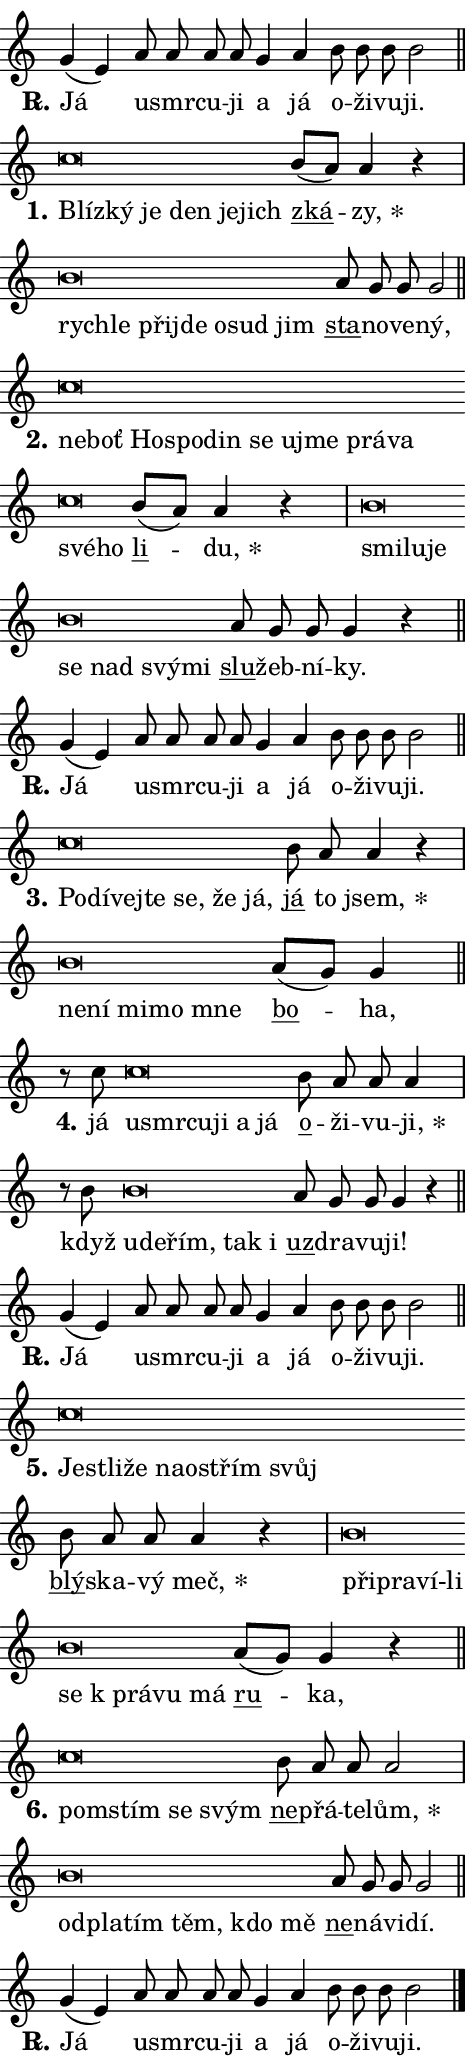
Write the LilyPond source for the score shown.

\version "2.24.0"
\header { tagline = "" }
\paper {
  indent = 0\cm
  top-margin = 0\cm
  right-margin = 0.13\cm % to fit lyric hyphens
  bottom-margin = 0\cm
  left-margin = 0\cm
  paper-width = 8\cm
  page-breaking = #ly:one-page-breaking
  system-system-spacing.basic-distance = #11
  score-system-spacing.basic-distance = #11
  ragged-last = ##f
}


%% Author: Thomas Morley
%% https://lists.gnu.org/archive/html/lilypond-user/2020-05/msg00002.html
#(define (line-position grob)
"Returns position of @var[grob} in current system:
   @code{'start}, if at first time-step
   @code{'end}, if at last time-step
   @code{'middle} otherwise
"
  (let* ((col (ly:item-get-column grob))
         (ln (ly:grob-object col 'left-neighbor))
         (rn (ly:grob-object col 'right-neighbor))
         (col-to-check-left (if (ly:grob? ln) ln col))
         (col-to-check-right (if (ly:grob? rn) rn col))
         (break-dir-left
           (and
             (ly:grob-property col-to-check-left 'non-musical #f)
             (ly:item-break-dir col-to-check-left)))
         (break-dir-right
           (and
             (ly:grob-property col-to-check-right 'non-musical #f)
             (ly:item-break-dir col-to-check-right))))
        (cond ((eqv? 1 break-dir-left) 'start)
              ((eqv? -1 break-dir-right) 'end)
              (else 'middle))))

#(define (tranparent-at-line-position vctor)
  (lambda (grob)
  "Relying on @code{line-position} select the relevant enry from @var{vctor}.
Used to determine transparency,"
    (case (line-position grob)
      ((end) (not (vector-ref vctor 0)))
      ((middle) (not (vector-ref vctor 1)))
      ((start) (not (vector-ref vctor 2))))))

noteHeadBreakVisibility =
#(define-music-function (break-visibility)(vector?)
"Makes @code{NoteHead}s transparent relying on @var{break-visibility}"
#{
  \override NoteHead.transparent =
    #(tranparent-at-line-position break-visibility)
#})

#(define delete-ledgers-for-transparent-note-heads
  (lambda (grob)
    "Reads whether a @code{NoteHead} is transparent.
If so this @code{NoteHead} is removed from @code{'note-heads} from
@var{grob}, which is supposed to be @code{LedgerLineSpanner}.
As a result ledgers are not printed for this @code{NoteHead}"
    (let* ((nhds-array (ly:grob-object grob 'note-heads))
           (nhds-list
             (if (ly:grob-array? nhds-array)
                 (ly:grob-array->list nhds-array)
                 '()))
           ;; Relies on the transparent-property being done before
           ;; Staff.LedgerLineSpanner.after-line-breaking is executed.
           ;; This is fragile ...
           (to-keep
             (remove
               (lambda (nhd)
                 (ly:grob-property nhd 'transparent #f))
               nhds-list)))
      ;; TODO find a better method to iterate over grob-arrays, similiar
      ;; to filter/remove etc for lists
      ;; For now rebuilt from scratch
      (set! (ly:grob-object grob 'note-heads)  '())
      (for-each
        (lambda (nhd)
          (ly:pointer-group-interface::add-grob grob 'note-heads nhd))
        to-keep))))

squashNotes = {
  \override NoteHead.X-extent = #'(-0.2 . 0.2)
  \override NoteHead.Y-extent = #'(-0.75 . 0)
  \override NoteHead.stencil =
    #(lambda (grob)
       (let ((pos (ly:grob-property grob 'staff-position)))
         (begin
           (if (< pos -7) (display "ERROR: Lower brevis then expected\n") (display ""))
           (if (<= pos -6) ly:text-interface::print ly:note-head::print))))
}
unSquashNotes = {
  \revert NoteHead.X-extent
  \revert NoteHead.Y-extent
  \revert NoteHead.stencil
}

hideNotes = \noteHeadBreakVisibility #begin-of-line-visible
unHideNotes = \noteHeadBreakVisibility #all-visible

% work-around for resetting accidentals
% https://lilypond.org/doc/v2.23/Documentation/notation/displaying-rhythms#unmetered-music
cadenzaMeasure = {
  \cadenzaOff
  \partial 1024 s1024
  \cadenzaOn
}

#(define-markup-command (accent layout props text) (markup?)
  "Underline accented syllable"
  (interpret-markup layout props
    #{\markup \override #'(offset . 4.3) \underline { #text }#}))

responsum = \markup \concat {
  "R" \hspace #-1.05 \path #0.1 #'((moveto 0 0.07) (lineto 0.9 0.8)) \hspace #0.05 "."
}

spaceSize = #0.6828661417322834 % exact space size for TeX Gyre Schola

\layout {
  \context {
    \Staff
    \remove "Time_signature_engraver"
    \override LedgerLineSpanner.after-line-breaking = #delete-ledgers-for-transparent-note-heads
  }
  \context {
    \Lyrics {
      \override LyricSpace.minimum-distance = \spaceSize
      \override LyricText.font-name = #"TeX Gyre Schola"
      \override LyricText.font-size = 1
      \override StanzaNumber.font-name = #"TeX Gyre Schola Bold"
      \override StanzaNumber.font-size = 1
    }
  }
  \context {
    \Score 
    \override NoteHead.text =
      #(lambda (grob) 
        (let ((pos (ly:grob-property grob 'staff-position)))
          #{\markup {
            \combine
              \halign #-0.55 \raise #(if (= pos -6) 0 0.5) \override #'(thickness . 2) \draw-line #'(3.2 . 0)
              \musicglyph "noteheads.sM1"
          }#}))
  }
}

% magnetic-lyrics.ily
%
%   written by
%     Jean Abou Samra <jean@abou-samra.fr>
%     Werner Lemberg <wl@gnu.org>
%
%   adapted by
%     Jiri Hon <jiri.hon@gmail.com>
%
% Version 2022-Apr-15

% https://www.mail-archive.com/lilypond-user@gnu.org/msg149350.html

#(define (Left_hyphen_pointer_engraver context)
   "Collect syllable-hyphen-syllable occurrences in lyrics and store
them in properties.  This engraver only looks to the left.  For
example, if the lyrics input is @code{foo -- bar}, it does the
following.

@itemize @bullet
@item
Set the @code{text} property of the @code{LyricHyphen} grob between
@q{foo} and @q{bar} to @code{foo}.

@item
Set the @code{left-hyphen} property of the @code{LyricText} grob with
text @q{foo} to the @code{LyricHyphen} grob between @q{foo} and
@q{bar}.
@end itemize

Use this auxiliary engraver in combination with the
@code{lyric-@/text::@/apply-@/magnetic-@/offset!} hook."
   (let ((hyphen #f)
         (text #f))
     (make-engraver
      (acknowledgers
       ((lyric-syllable-interface engraver grob source-engraver)
        (set! text grob)))
      (end-acknowledgers
       ((lyric-hyphen-interface engraver grob source-engraver)
        ;(when (not (grob::has-interface grob 'lyric-space-interface))
          (set! hyphen grob)));)
      ((stop-translation-timestep engraver)
       (when (and text hyphen)
         (ly:grob-set-object! text 'left-hyphen hyphen))
       (set! text #f)
       (set! hyphen #f)))))

#(define (lyric-text::apply-magnetic-offset! grob)
   "If the space between two syllables is less than the value in
property @code{LyricText@/.details@/.squash-threshold}, move the right
syllable to the left so that it gets concatenated with the left
syllable.

Use this function as a hook for
@code{LyricText@/.after-@/line-@/breaking} if the
@code{Left_@/hyphen_@/pointer_@/engraver} is active."
   (let ((hyphen (ly:grob-object grob 'left-hyphen #f)))
     (when hyphen
       (let ((left-text (ly:spanner-bound hyphen LEFT)))
         (when (grob::has-interface left-text 'lyric-syllable-interface)
           (let* ((common (ly:grob-common-refpoint grob left-text X))
                  (this-x-ext (ly:grob-extent grob common X))
                  (left-x-ext
                   (begin
                     ;; Trigger magnetism for left-text.
                     (ly:grob-property left-text 'after-line-breaking)
                     (ly:grob-extent left-text common X)))
                  ;; `delta` is the gap width between two syllables.
                  (delta (- (interval-start this-x-ext)
                            (interval-end left-x-ext)))
                  (details (ly:grob-property grob 'details))
                  (threshold (assoc-get 'squash-threshold details 0.2)))
             (when (< delta threshold)
               (let* (;; We have to manipulate the input text so that
                      ;; ligatures crossing syllable boundaries are not
                      ;; disabled.  For languages based on the Latin
                      ;; script this is essentially a beautification.
                      ;; However, for non-Western scripts it can be a
                      ;; necessity.
                      (lt (ly:grob-property left-text 'text))
                      (rt (ly:grob-property grob 'text))
                      (is-space (grob::has-interface hyphen 'lyric-space-interface))
                      (space (if is-space " " ""))
                      (extra-delta (if is-space spaceSize 0))
                      ;; Append new syllable.
                      (ltrt-space (if (and (string? lt) (string? rt))
                                (string-append lt space rt)
                                (make-concat-markup (list lt space rt))))
                      ;; Right-align `ltrt` to the right side.
                      (ltrt-space-markup (grob-interpret-markup
                               grob
                               (make-translate-markup
                                (cons (interval-length this-x-ext) 0)
                                (make-right-align-markup ltrt-space)))))
                 (begin
                   ;; Don't print `left-text`.
                   (ly:grob-set-property! left-text 'stencil #f)
                   ;; Set text and stencil (which holds all collected
                   ;; syllables so far) and shift it to the left.
                   (ly:grob-set-property! grob 'text ltrt-space)
                   (ly:grob-set-property! grob 'stencil ltrt-space-markup)
                   (ly:grob-translate-axis! grob (- (- delta extra-delta)) X))))))))))


#(define (lyric-hyphen::displace-bounds-first grob)
   ;; Make very sure this callback isn't triggered too early.
   (let ((left (ly:spanner-bound grob LEFT))
         (right (ly:spanner-bound grob RIGHT)))
     (ly:grob-property left 'after-line-breaking)
     (ly:grob-property right 'after-line-breaking)
     (ly:lyric-hyphen::print grob)))

squashThreshold = #0.4

\layout {
  \context {
    \Lyrics
    \consists #Left_hyphen_pointer_engraver
    \override LyricText.after-line-breaking =
      #lyric-text::apply-magnetic-offset!
    \override LyricHyphen.stencil = #lyric-hyphen::displace-bounds-first
    \override LyricText.details.squash-threshold = \squashThreshold
    \override LyricHyphen.minimum-distance = 0
    \override LyricHyphen.minimum-length = \squashThreshold
  }
}

squashText = \override LyricText.details.squash-threshold = 9999
unSquashText = \override LyricText.details.squash-threshold = \squashThreshold

leftText = \override LyricText.self-alignment-X = #LEFT
unLeftText = \revert LyricText.self-alignment-X

starOffset = #(lambda (grob) 
                (let ((x_offset (ly:self-alignment-interface::aligned-on-x-parent grob)))
                  (if (= x_offset 0) 0 (+ x_offset 1.2))))

star = #(define-music-function (syllable)(string?)
"Append star separator at the end of a syllable"
#{
  \once \override LyricText.X-offset = #starOffset
  \lyricmode { \markup {
    #syllable
    \override #'((font-name . "TeX Gyre Schola Bold")) \hspace #0.2 \lower #0.65 \larger "*"
  } }
#})

starAccent = #(define-music-function (syllable)(string?)
"Append star separator at the end of a syllable and make accent"
#{
  \once \override LyricText.X-offset = #starOffset
  \lyricmode { \markup {
    \accent #syllable
    \override #'((font-name . "TeX Gyre Schola Bold")) \hspace #0.2 \lower #0.65 \larger "*"
  } }
#})

breath = #(define-music-function (syllable)(string?)
"Append breathing indicator at the end of a syllable"
#{
  \lyricmode { \markup { #syllable "+" } }
#})

optionalBreath = #(define-music-function (syllable)(string?)
"Append optional breathing indicator at the end of a syllable"
#{
  \lyricmode { \markup { #syllable "(+)" } }
#})


\score {
    <<
        \new Voice = "melody" { \cadenzaOn \key c \major \relative { g'4( e) a8 a a a \bar "" g4 a \bar "" b8 b b b2 \cadenzaMeasure \bar "||" \break } }
        \new Lyrics \lyricsto "melody" { \lyricmode { \set stanza = \responsum
Já u -- smr -- cu -- ji a já o -- ži -- vu -- ji. } }
    >>
    \layout {}
}

\score {
    <<
        \new Voice = "melody" { \cadenzaOn \key c \major \relative { \squashNotes c''\breve*1/16 \hideNotes \breve*1/16 \bar "" \breve*1/16 \bar "" \breve*1/16 \bar "" \breve*1/16 \breve*1/16 \bar "" \unHideNotes \unSquashNotes \bar "" b8[( a)] a4 r \cadenzaMeasure \bar "|" \squashNotes b\breve*1/16 \hideNotes \breve*1/16 \bar "" \breve*1/16 \bar "" \breve*1/16 \bar "" \breve*1/16 \bar "" \breve*1/16 \breve*1/16 \bar "" \unHideNotes \unSquashNotes \bar "" a8 g g g2 \cadenzaMeasure \bar "||" \break } }
        \new Lyrics \lyricsto "melody" { \lyricmode { \set stanza = "1."
\leftText Blíz -- \squashText ký je den je -- jich \unLeftText \unSquashText \markup \accent zká -- \star zy, \leftText rych -- \squashText le při -- jde o -- sud jim \unLeftText \unSquashText \markup \accent sta -- no -- ve -- ný, } }
    >>
    \layout {}
}

\score {
    <<
        \new Voice = "melody" { \cadenzaOn \key c \major \relative { \squashNotes c''\breve*1/16 \hideNotes \breve*1/16 \bar "" \breve*1/16 \bar "" \breve*1/16 \bar "" \breve*1/16 \bar "" \breve*1/16 \bar "" \breve*1/16 \bar "" \breve*1/16 \bar "" \breve*1/16 \bar "" \breve*1/16 \bar "" \breve*1/16 \breve*1/16 \bar "" \unHideNotes \unSquashNotes \bar "" b8[( a)] a4 r \cadenzaMeasure \bar "|" \squashNotes b\breve*1/16 \hideNotes \breve*1/16 \bar "" \breve*1/16 \bar "" \breve*1/16 \bar "" \breve*1/16 \bar "" \breve*1/16 \breve*1/16 \bar "" \unHideNotes \unSquashNotes \bar "" a8 g g g4 r \cadenzaMeasure \bar "||" \break } }
        \new Lyrics \lyricsto "melody" { \lyricmode { \set stanza = "2."
\leftText ne -- \squashText boť Ho -- spo -- din se u -- jme prá -- va své -- ho \unLeftText \unSquashText \markup \accent li -- \star du, \leftText smi -- \squashText lu -- je se nad svý -- mi \unLeftText \unSquashText \markup \accent slu -- žeb -- ní -- ky. } }
    >>
    \layout {}
}

\score {
    <<
        \new Voice = "melody" { \cadenzaOn \key c \major \relative { g'4( e) a8 a a a \bar "" g4 a \bar "" b8 b b b2 \cadenzaMeasure \bar "||" \break } }
        \new Lyrics \lyricsto "melody" { \lyricmode { \set stanza = \responsum
Já u -- smr -- cu -- ji a já o -- ži -- vu -- ji. } }
    >>
    \layout {}
}

\score {
    <<
        \new Voice = "melody" { \cadenzaOn \key c \major \relative { \squashNotes c''\breve*1/16 \hideNotes \breve*1/16 \bar "" \breve*1/16 \bar "" \breve*1/16 \bar "" \breve*1/16 \bar "" \breve*1/16 \breve*1/16 \bar "" \unHideNotes \unSquashNotes \bar "" b8 a a4 r \cadenzaMeasure \bar "|" \squashNotes b\breve*1/16 \hideNotes \breve*1/16 \bar "" \breve*1/16 \bar "" \breve*1/16 \breve*1/16 \bar "" \unHideNotes \unSquashNotes \bar "" a8[( g)] g4 \cadenzaMeasure \bar "||" \break } }
        \new Lyrics \lyricsto "melody" { \lyricmode { \set stanza = "3."
\leftText Po -- \squashText dí -- vej -- te se, že já, \unLeftText \unSquashText \markup \accent já to \star jsem, \leftText ne -- \squashText ní mi -- mo mne \unLeftText \unSquashText \markup \accent bo -- ha, } }
    >>
    \layout {}
}

\score {
    <<
        \new Voice = "melody" { \cadenzaOn \key c \major \relative { r8 c''8 \squashNotes c\breve*1/16 \hideNotes \breve*1/16 \bar "" \breve*1/16 \bar "" \breve*1/16 \bar "" \breve*1/16 \breve*1/16 \bar "" \unHideNotes \unSquashNotes \bar "" b8 a a a4 \cadenzaMeasure \bar "|" r8 b8 \squashNotes b\breve*1/16 \hideNotes \breve*1/16 \bar "" \breve*1/16 \bar "" \breve*1/16 \breve*1/16 \bar "" \unHideNotes \unSquashNotes \bar "" a8 g g g4 r \cadenzaMeasure \bar "||" \break } }
        \new Lyrics \lyricsto "melody" { \lyricmode { \set stanza = "4."
já \leftText u -- \squashText smr -- cu -- ji a já \unLeftText \unSquashText \markup \accent o -- ži -- vu -- \star ji, když \leftText u -- \squashText de -- řím, tak i \unLeftText \unSquashText \markup \accent uz -- dra -- vu -- ji! } }
    >>
    \layout {}
}

\score {
    <<
        \new Voice = "melody" { \cadenzaOn \key c \major \relative { g'4( e) a8 a a a \bar "" g4 a \bar "" b8 b b b2 \cadenzaMeasure \bar "||" \break } }
        \new Lyrics \lyricsto "melody" { \lyricmode { \set stanza = \responsum
Já u -- smr -- cu -- ji a já o -- ži -- vu -- ji. } }
    >>
    \layout {}
}

\score {
    <<
        \new Voice = "melody" { \cadenzaOn \key c \major \relative { \squashNotes c''\breve*1/16 \hideNotes \breve*1/16 \bar "" \breve*1/16 \bar "" \breve*1/16 \bar "" \breve*1/16 \bar "" \breve*1/16 \breve*1/16 \bar "" \unHideNotes \unSquashNotes \bar "" b8 a a a4 r \cadenzaMeasure \bar "|" \squashNotes b\breve*1/16 \hideNotes \breve*1/16 \bar "" \breve*1/16 \bar "" \breve*1/16 \bar "" \breve*1/16 \bar "" \breve*1/16 \breve*1/16 \bar "" \unHideNotes \unSquashNotes \bar "" a8[( g)] g4 r \cadenzaMeasure \bar "||" \break } }
        \new Lyrics \lyricsto "melody" { \lyricmode { \set stanza = "5."
\leftText Je -- \squashText stli -- že na -- o -- střím svůj \unLeftText \unSquashText \markup \accent blý -- ska -- vý \star meč, \leftText při -- \squashText pra -- ví-li se "k prá" -- vu má \unLeftText \unSquashText \markup \accent ru -- ka, } }
    >>
    \layout {}
}

\score {
    <<
        \new Voice = "melody" { \cadenzaOn \key c \major \relative { \squashNotes c''\breve*1/16 \hideNotes \breve*1/16 \bar "" \breve*1/16 \breve*1/16 \bar "" \unHideNotes \unSquashNotes \bar "" b8 a a a2 \cadenzaMeasure \bar "|" \squashNotes b\breve*1/16 \hideNotes \breve*1/16 \bar "" \breve*1/16 \bar "" \breve*1/16 \bar "" \breve*1/16 \breve*1/16 \bar "" \unHideNotes \unSquashNotes \bar "" a8 g g g2 \cadenzaMeasure \bar "||" \break } }
        \new Lyrics \lyricsto "melody" { \lyricmode { \set stanza = "6."
\leftText po -- \squashText mstím se svým \unLeftText \unSquashText \markup \accent ne -- přá -- te -- \star lům, \leftText od -- \squashText pla -- tím těm, kdo mě \unLeftText \unSquashText \markup \accent ne -- ná -- vi -- dí. } }
    >>
    \layout {}
}

\score {
    <<
        \new Voice = "melody" { \cadenzaOn \key c \major \relative { g'4( e) a8 a a a \bar "" g4 a \bar "" b8 b b b2 \cadenzaMeasure \bar "||" \break } \bar "|." }
        \new Lyrics \lyricsto "melody" { \lyricmode { \set stanza = \responsum
Já u -- smr -- cu -- ji a já o -- ži -- vu -- ji. } }
    >>
    \layout {}
}
